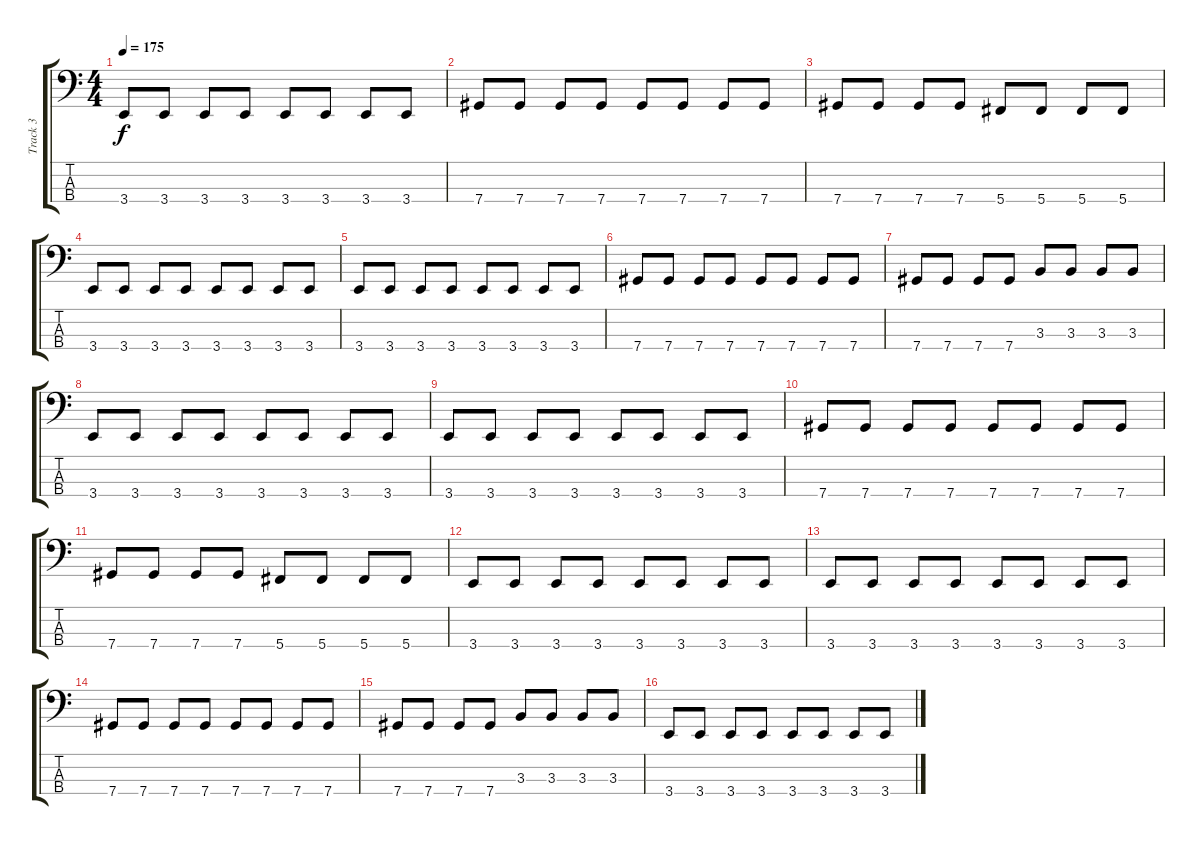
\track ("Track 3" "Track 3") {instrument electricbasspick}
\staff {score tabs}
\tuning (Gb2 Db2 Ab1 Db1) {hide}
\ts (4 4)
\tempo 175
\clef f4
\ks c
3.4.8{dy f} 3.4.8 3.4.8 3.4.8 3.4.8 3.4.8 3.4.8 3.4.8 |
7.4.8 7.4.8 7.4.8 7.4.8 7.4.8 7.4.8 7.4.8 7.4.8 |
7.4.8 7.4.8 7.4.8 7.4.8 5.4.8 5.4.8 5.4.8 5.4.8 |
3.4.8 3.4.8 3.4.8 3.4.8 3.4.8 3.4.8 3.4.8 3.4.8 |
3.4.8 3.4.8 3.4.8 3.4.8 3.4.8 3.4.8 3.4.8 3.4.8 |
7.4.8 7.4.8 7.4.8 7.4.8 7.4.8 7.4.8 7.4.8 7.4.8 |
7.4.8 7.4.8 7.4.8 7.4.8 3.3.8 3.3.8 3.3.8 3.3.8 |
3.4.8 3.4.8 3.4.8 3.4.8 3.4.8 3.4.8 3.4.8 3.4.8 |
3.4.8 3.4.8 3.4.8 3.4.8 3.4.8 3.4.8 3.4.8 3.4.8 |
7.4.8 7.4.8 7.4.8 7.4.8 7.4.8 7.4.8 7.4.8 7.4.8 |
7.4.8 7.4.8 7.4.8 7.4.8 5.4.8 5.4.8 5.4.8 5.4.8 |
3.4.8 3.4.8 3.4.8 3.4.8 3.4.8 3.4.8 3.4.8 3.4.8 |
3.4.8 3.4.8 3.4.8 3.4.8 3.4.8 3.4.8 3.4.8 3.4.8 |
7.4.8 7.4.8 7.4.8 7.4.8 7.4.8 7.4.8 7.4.8 7.4.8 |
7.4.8 7.4.8 7.4.8 7.4.8 3.3.8 3.3.8 3.3.8 3.3.8 |
3.4.8 3.4.8 3.4.8 3.4.8 3.4.8 3.4.8 3.4.8 3.4.8
